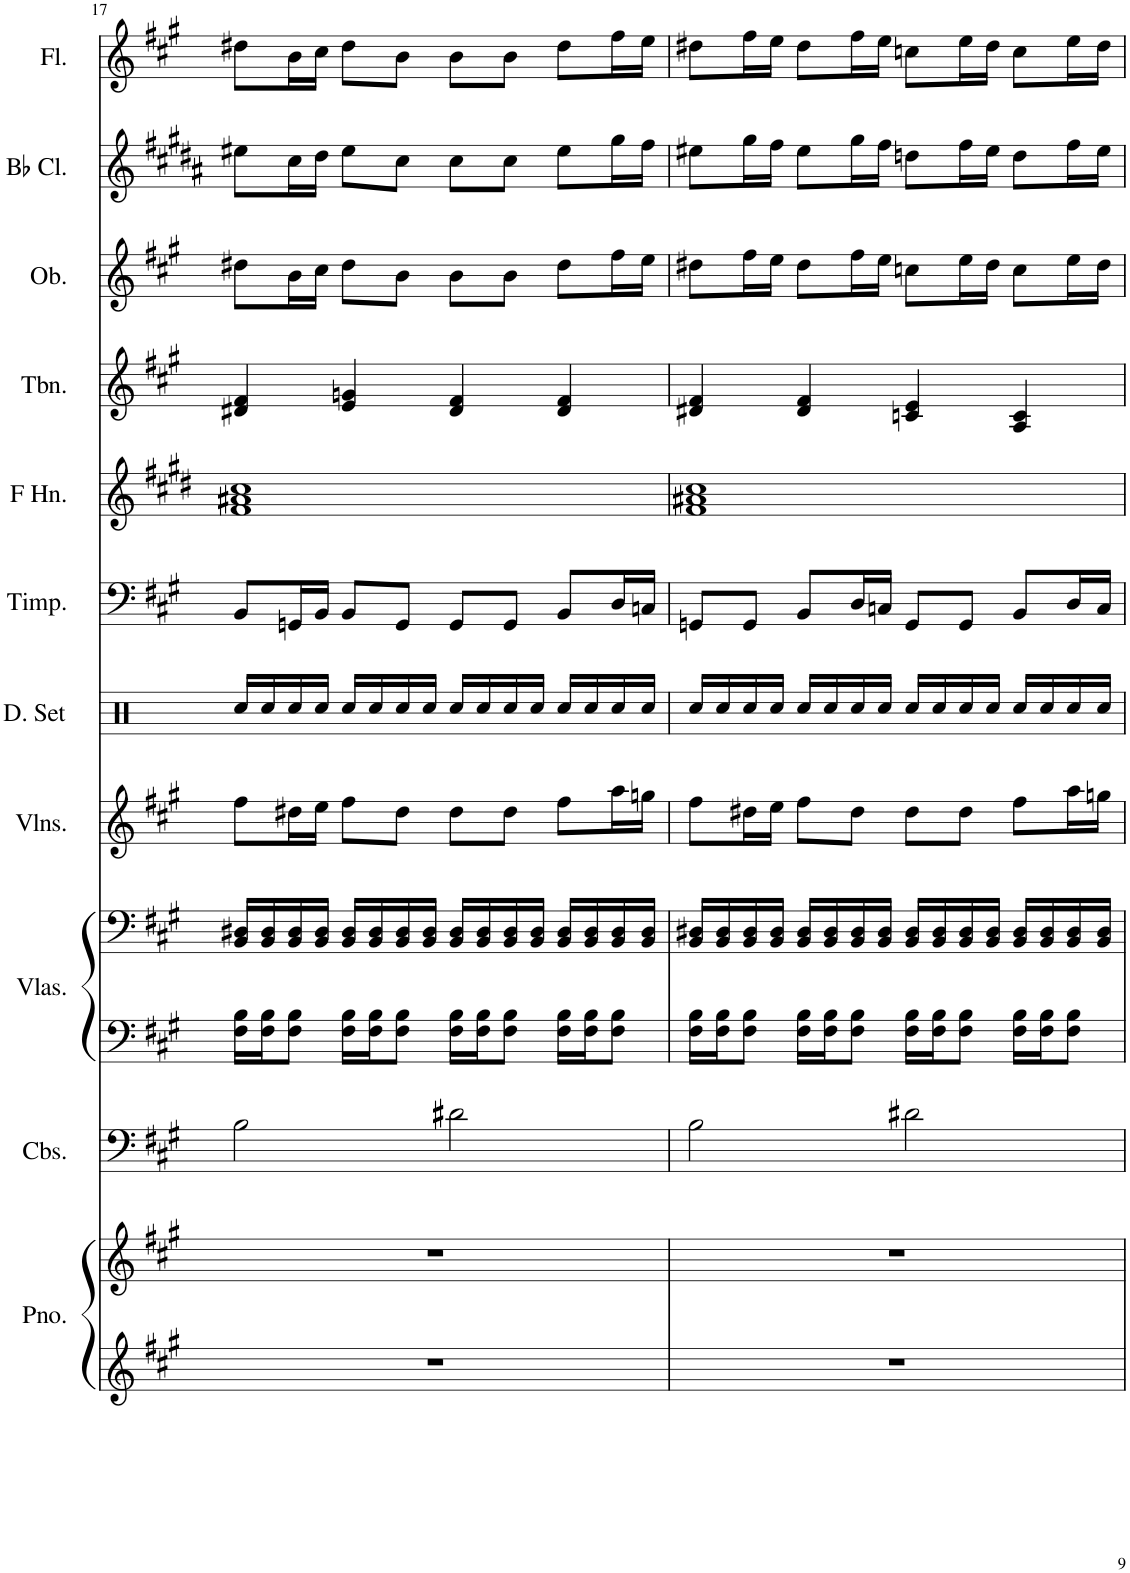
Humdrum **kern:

**kern	**kern	**kern	**kern	**kern	**kern	**kern	**kern	**kern	**kern	**kern	**kern	**kern
*part11	*part11	*part10	*part9	*part9	*part8	*part7	*part6	*part5	*part4	*part3	*part2	*part1
*staff13	*staff12	*staff11	*staff10	*staff9	*staff8	*staff7	*staff6	*staff5	*staff4	*staff3	*staff2	*staff1
*I"Pf.	*	*I"Contrabasses	*I"Violas	*	*I"Violins	*I"Drumset	*I"Timpani	*I"Horn in F	*I"Trombone	*I"Oboe	*I"Bb Clarinet	*I"Flute
*	*	*I'Cbs.	*I'Vlas.	*	*I'Vlns.	*I'D. Set	*I'Timp.	*	*I'Tbn.	*I'Ob.	*I'Bb Cl.	*I'Fl.
!!LO:PB:g=z
*clefG2	*clefG2	*clefF4	*clefF4	*clefF4	*clefG2	*clefX	*clefF4	*clefG2	*clefG2	*clefG2	*clefG2	*clefG2
*	*	*Trd7c12	*	*	*	*	*	*Trd4c7	*	*	*Trd1c2	*
*k[f#c#g#]	*k[f#c#g#]	*k[f#c#g#]	*k[f#c#g#]	*k[f#c#g#]	*k[f#c#g#]	*k[]	*k[f#c#g#]	*k[f#c#g#d#]	*k[f#c#g#]	*k[f#c#g#]	*k[f#c#g#d#a#]	*k[f#c#g#]
*M4/4	*M4/4	*M4/4	*M4/4	*M4/4	*M4/4	*M4/4	*M4/4	*M4/4	*M4/4	*M4/4	*M4/4	*M4/4
=17	=17	=17	=17	=17	=17	=17	=17	=17	=17	=17	=17	=17
1r	1r	2B\	16F#\ 16B\LL	16BB/ 16D#X/LL	8ff#\L	16Rcc/LL	8BB/L	1f# 1a#X 1cc#	4d#X/ 4f#/	8dd#X\L	8ee#X\L	8dd#X\L
.	.	.	16F#\ 16B\J	16BB/ 16D#/	.	16Rcc/	.	.	.	.	.	.
.	.	.	8F#\ 8B\J	16BB/ 16D#/	16dd#X\L	16Rcc/	16GGn/L	.	.	16b\L	16cc#\L	16b\L
.	.	.	.	16BB/ 16D#/JJ	16ee\JJ	16Rcc/JJ	16BB/JJ	.	.	16cc#\JJ	16dd#\JJ	16cc#\JJ
.	.	.	16F#\ 16B\LL	16BB/ 16D#/LL	8ff#\L	16Rcc/LL	8BB/L	.	4e/ 4gn/	8dd#\L	8ee#\L	8dd#\L
.	.	.	16F#\ 16B\J	16BB/ 16D#/	.	16Rcc/	.	.	.	.	.	.
.	.	.	8F#\ 8B\J	16BB/ 16D#/	8dd#\J	16Rcc/	8GG/J	.	.	8b\J	8cc#\J	8b\J
.	.	.	.	16BB/ 16D#/JJ	.	16Rcc/JJ	.	.	.	.	.	.
.	.	2d#X\	16F#\ 16B\LL	16BB/ 16D#/LL	8dd#\L	16Rcc/LL	8GG/L	.	4d#/ 4f#/	8b\L	8cc#\L	8b\L
.	.	.	16F#\ 16B\J	16BB/ 16D#/	.	16Rcc/	.	.	.	.	.	.
.	.	.	8F#\ 8B\J	16BB/ 16D#/	8dd#\J	16Rcc/	8GG/J	.	.	8b\J	8cc#\J	8b\J
.	.	.	.	16BB/ 16D#/JJ	.	16Rcc/JJ	.	.	.	.	.	.
.	.	.	16F#\ 16B\LL	16BB/ 16D#/LL	8ff#\L	16Rcc/LL	8BB/L	.	4d#/ 4f#/	8dd#\L	8ee#\L	8dd#\L
.	.	.	16F#\ 16B\J	16BB/ 16D#/	.	16Rcc/	.	.	.	.	.	.
.	.	.	8F#\ 8B\J	16BB/ 16D#/	16aa\L	16Rcc/	16D/L	.	.	16ff#\L	16gg#\L	16ff#\L
.	.	.	.	16BB/ 16D#/JJ	16ggn\JJ	16Rcc/JJ	16Cn/JJ	.	.	16ee\JJ	16ff#\JJ	16ee\JJ
=18	=18	=18	=18	=18	=18	=18	=18	=18	=18	=18	=18	=18
1r	1r	2B\	16F#\ 16B\LL	16BB/ 16D#X/LL	8ff#\L	16Rcc/LL	8GGn/L	1f# 1a#X 1cc#	4d#X/ 4f#/	8dd#X\L	8ee#X\L	8dd#X\L
.	.	.	16F#\ 16B\J	16BB/ 16D#/	.	16Rcc/	.	.	.	.	.	.
.	.	.	8F#\ 8B\J	16BB/ 16D#/	16dd#X\L	16Rcc/	8GG/J	.	.	16ff#\L	16gg#\L	16ff#\L
.	.	.	.	16BB/ 16D#/JJ	16ee\JJ	16Rcc/JJ	.	.	.	16ee\JJ	16ff#\JJ	16ee\JJ
.	.	.	16F#\ 16B\LL	16BB/ 16D#/LL	8ff#\L	16Rcc/LL	8BB/L	.	4d#/ 4f#/	8dd#\L	8ee#\L	8dd#\L
.	.	.	16F#\ 16B\J	16BB/ 16D#/	.	16Rcc/	.	.	.	.	.	.
.	.	.	8F#\ 8B\J	16BB/ 16D#/	8dd#\J	16Rcc/	16D/L	.	.	16ff#\L	16gg#\L	16ff#\L
.	.	.	.	16BB/ 16D#/JJ	.	16Rcc/JJ	16Cn/JJ	.	.	16ee\JJ	16ff#\JJ	16ee\JJ
.	.	2d#X\	16F#\ 16B\LL	16BB/ 16D#/LL	8dd#\L	16Rcc/LL	8GG/L	.	4cn/ 4e/	8ccn\L	8ddn\L	8ccn\L
.	.	.	16F#\ 16B\J	16BB/ 16D#/	.	16Rcc/	.	.	.	.	.	.
.	.	.	8F#\ 8B\J	16BB/ 16D#/	8dd#\J	16Rcc/	8GG/J	.	.	16ee\L	16ff#\L	16ee\L
.	.	.	.	16BB/ 16D#/JJ	.	16Rcc/JJ	.	.	.	16dd#\JJ	16ee#\JJ	16dd#\JJ
.	.	.	16F#\ 16B\LL	16BB/ 16D#/LL	8ff#\L	16Rcc/LL	8BB/L	.	4A/ 4c/	8cc\L	8dd\L	8cc\L
.	.	.	16F#\ 16B\J	16BB/ 16D#/	.	16Rcc/	.	.	.	.	.	.
.	.	.	8F#\ 8B\J	16BB/ 16D#/	16aa\L	16Rcc/	16D/L	.	.	16ee\L	16ff#\L	16ee\L
.	.	.	.	16BB/ 16D#/JJ	16ggn\JJ	16Rcc/JJ	16C/JJ	.	.	16dd#\JJ	16ee#\JJ	16dd#\JJ
=	=	=	=	=	=	=	=	=	=	=	=	=
*-	*-	*-	*-	*-	*-	*-	*-	*-	*-	*-	*-	*-
